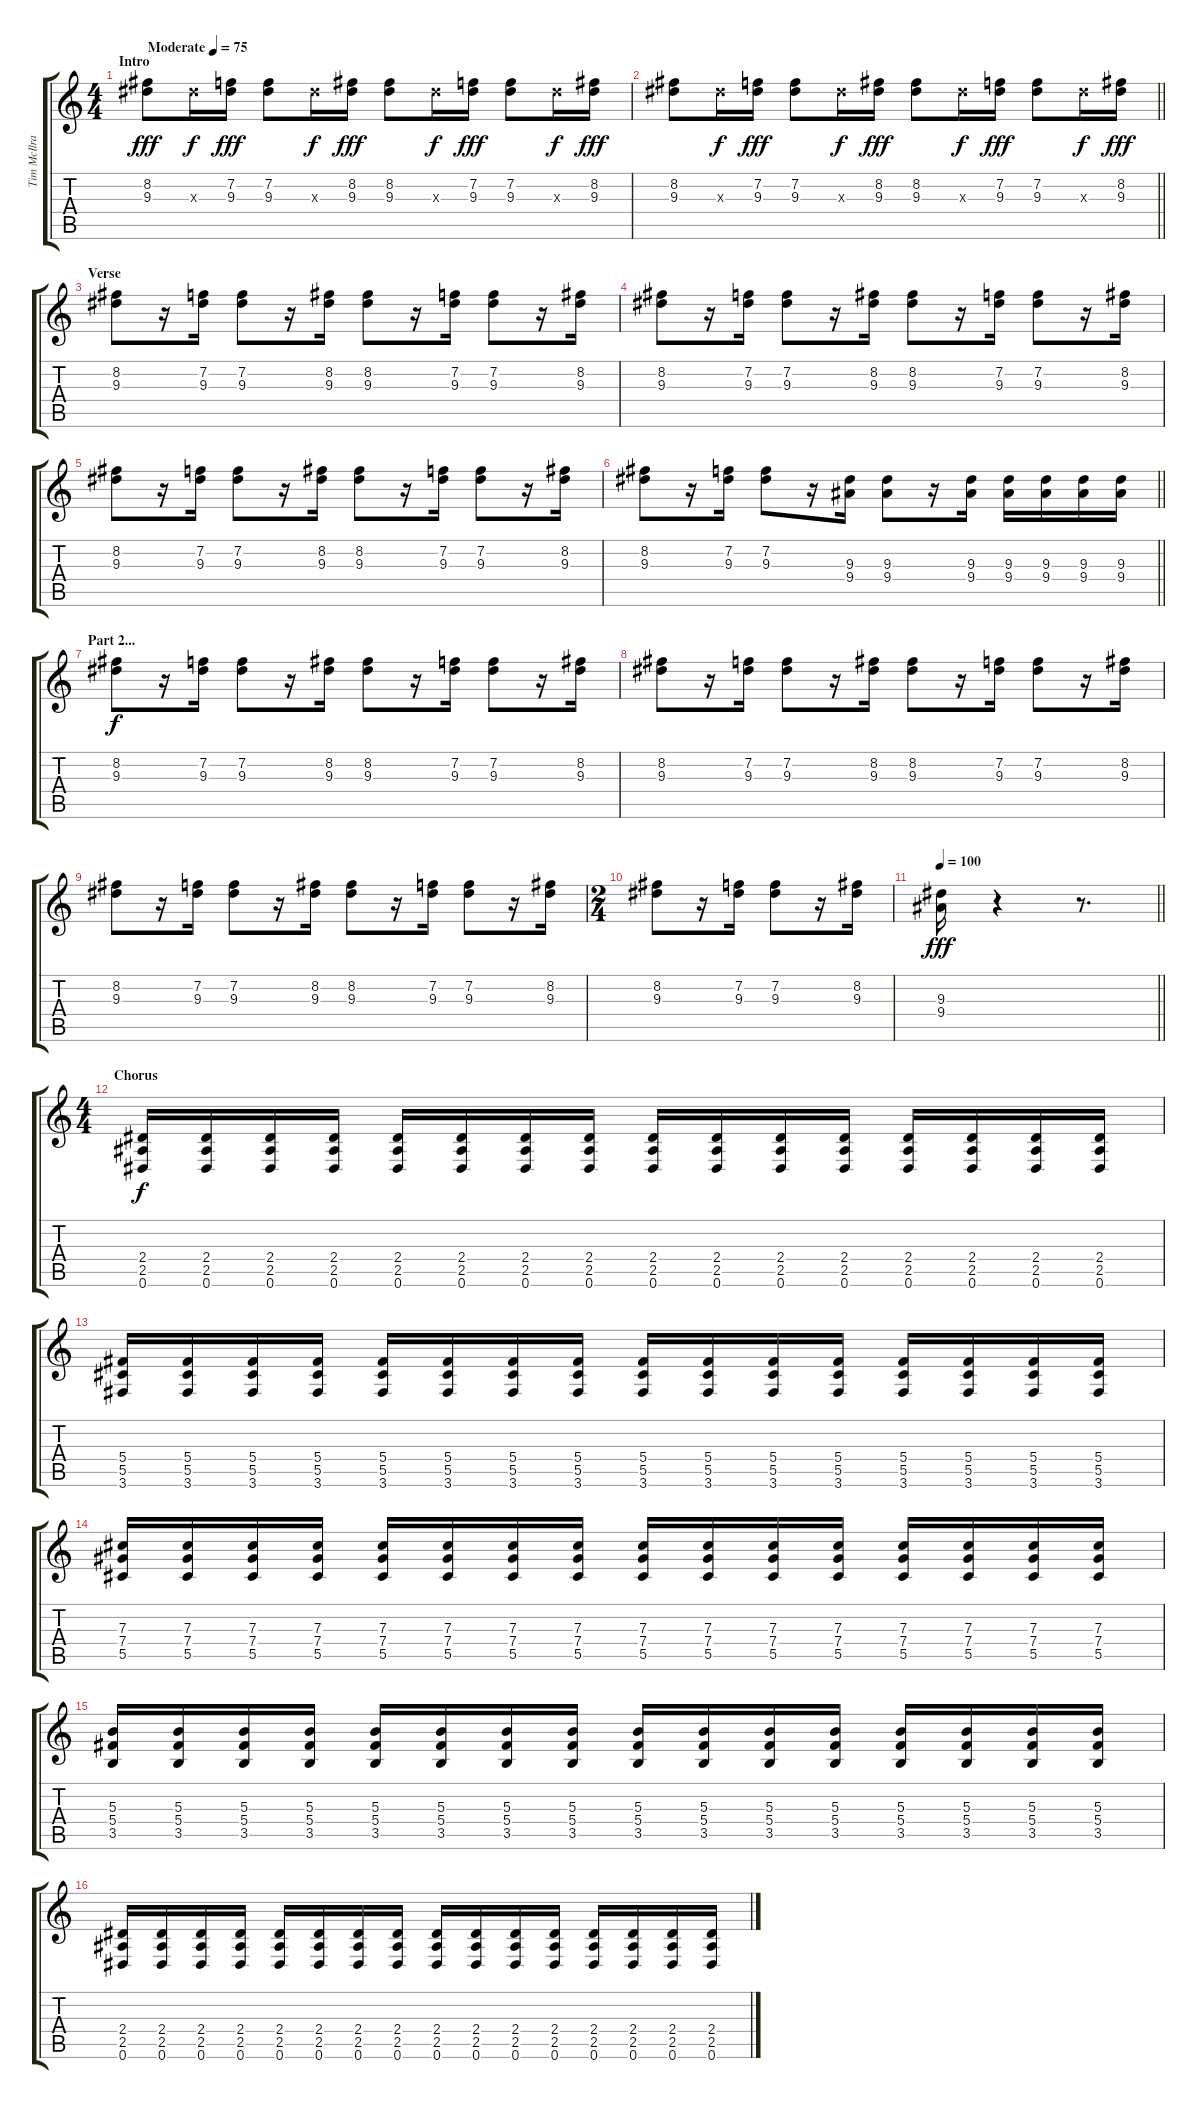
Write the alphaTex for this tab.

\track ("Tim McIlrath" "Tim McIlra") {instrument distortionguitar}
\staff {score tabs}
\tuning (Eb4 Bb3 Gb3 Db3 Ab2 Eb2) {hide}
\ts (4 4)
\section ("" "Intro")
\tempo (75 "Moderate")
\clef g2
\ks c
(8.2 9.3).8{dy fff instrument electricguitarclean} 9.3{x}.16{dy f} (7.2 9.3).16{dy fff} (7.2 9.3).8 9.3{x}.16{dy f} (8.2 9.3).16{dy fff} (8.2 9.3).8 9.3{x}.16{dy f} (7.2 9.3).16{dy fff} (7.2 9.3).8 9.3{x}.16{dy f} (8.2 9.3).16{dy fff} |
\barLineRight lightlight
(8.2 9.3).8 9.3{x}.16{dy f} (7.2 9.3).16{dy fff} (7.2 9.3).8 9.3{x}.16{dy f} (8.2 9.3).16{dy fff} (8.2 9.3).8 9.3{x}.16{dy f} (7.2 9.3).16{dy fff} (7.2 9.3).8 9.3{x}.16{dy f} (8.2 9.3).16{dy fff} |
\section ("" "Verse")
(8.2 9.3).8 r.16 (7.2 9.3).16 (7.2 9.3).8 r.16 (8.2 9.3).16 (8.2 9.3).8 r.16 (7.2 9.3).16 (7.2 9.3).8 r.16 (8.2 9.3).16 |
(8.2 9.3).8 r.16 (7.2 9.3).16 (7.2 9.3).8 r.16 (8.2 9.3).16 (8.2 9.3).8 r.16 (7.2 9.3).16 (7.2 9.3).8 r.16 (8.2 9.3).16 |
(8.2 9.3).8 r.16 (7.2 9.3).16 (7.2 9.3).8 r.16 (8.2 9.3).16 (8.2 9.3).8 r.16 (7.2 9.3).16 (7.2 9.3).8 r.16 (8.2 9.3).16 |
\barLineRight lightlight
(8.2 9.3).8 r.16 (7.2 9.3).16 (7.2 9.3).8 r.16 (9.3 9.4).16 (9.3 9.4).8 r.16 (9.3 9.4).16 (9.3 9.4).16 (9.3 9.4).16 (9.3 9.4).16 (9.3 9.4).16 |
\section ("" "Part 2...")
(8.2 9.3).8{dy f} r.16 (7.2 9.3).16 (7.2 9.3).8 r.16 (8.2 9.3).16 (8.2 9.3).8 r.16 (7.2 9.3).16 (7.2 9.3).8 r.16 (8.2 9.3).16 |
(8.2 9.3).8 r.16 (7.2 9.3).16 (7.2 9.3).8 r.16 (8.2 9.3).16 (8.2 9.3).8 r.16 (7.2 9.3).16 (7.2 9.3).8 r.16 (8.2 9.3).16 |
(8.2 9.3).8 r.16 (7.2 9.3).16 (7.2 9.3).8 r.16 (8.2 9.3).16 (8.2 9.3).8 r.16 (7.2 9.3).16 (7.2 9.3).8 r.16 (8.2 9.3).16 |
\ts (2 4)
(8.2 9.3).8 r.16 (7.2 9.3).16 (7.2 9.3).8 r.16 (8.2 9.3).16 |
\tempo 100
\barLineRight lightlight
(9.3 9.4).16{dy fff} r.4 r.8{d} |
\ts (4 4)
\section ("" "Chorus")
(2.4 2.5 0.6).16{dy f instrument distortionguitar} (2.4 2.5 0.6).16 (2.4 2.5 0.6).16 (2.4 2.5 0.6).16 (2.4 2.5 0.6).16 (2.4 2.5 0.6).16 (2.4 2.5 0.6).16 (2.4 2.5 0.6).16 (2.4 2.5 0.6).16 (2.4 2.5 0.6).16 (2.4 2.5 0.6).16 (2.4 2.5 0.6).16 (2.4 2.5 0.6).16 (2.4 2.5 0.6).16 (2.4 2.5 0.6).16 (2.4 2.5 0.6).16 |
(5.4 5.5 3.6).16 (5.4 5.5 3.6).16 (5.4 5.5 3.6).16 (5.4 5.5 3.6).16 (5.4 5.5 3.6).16 (5.4 5.5 3.6).16 (5.4 5.5 3.6).16 (5.4 5.5 3.6).16 (5.4 5.5 3.6).16 (5.4 5.5 3.6).16 (5.4 5.5 3.6).16 (5.4 5.5 3.6).16 (5.4 5.5 3.6).16 (5.4 5.5 3.6).16 (5.4 5.5 3.6).16 (5.4 5.5 3.6).16 |
(7.3 7.4 5.5).16 (7.3 7.4 5.5).16 (7.3 7.4 5.5).16 (7.3 7.4 5.5).16 (7.3 7.4 5.5).16 (7.3 7.4 5.5).16 (7.3 7.4 5.5).16 (7.3 7.4 5.5).16 (7.3 7.4 5.5).16 (7.3 7.4 5.5).16 (7.3 7.4 5.5).16 (7.3 7.4 5.5).16 (7.3 7.4 5.5).16 (7.3 7.4 5.5).16 (7.3 7.4 5.5).16 (7.3 7.4 5.5).16 |
(5.3 5.4 3.5).16 (5.3 5.4 3.5).16 (5.3 5.4 3.5).16 (5.3 5.4 3.5).16 (5.3 5.4 3.5).16 (5.3 5.4 3.5).16 (5.3 5.4 3.5).16 (5.3 5.4 3.5).16 (5.3 5.4 3.5).16 (5.3 5.4 3.5).16 (5.3 5.4 3.5).16 (5.3 5.4 3.5).16 (5.3 5.4 3.5).16 (5.3 5.4 3.5).16 (5.3 5.4 3.5).16 (5.3 5.4 3.5).16 |
(2.4 2.5 0.6).16 (2.4 2.5 0.6).16 (2.4 2.5 0.6).16 (2.4 2.5 0.6).16 (2.4 2.5 0.6).16 (2.4 2.5 0.6).16 (2.4 2.5 0.6).16 (2.4 2.5 0.6).16 (2.4 2.5 0.6).16 (2.4 2.5 0.6).16 (2.4 2.5 0.6).16 (2.4 2.5 0.6).16 (2.4 2.5 0.6).16 (2.4 2.5 0.6).16 (2.4 2.5 0.6).16 (2.4 2.5 0.6).16
